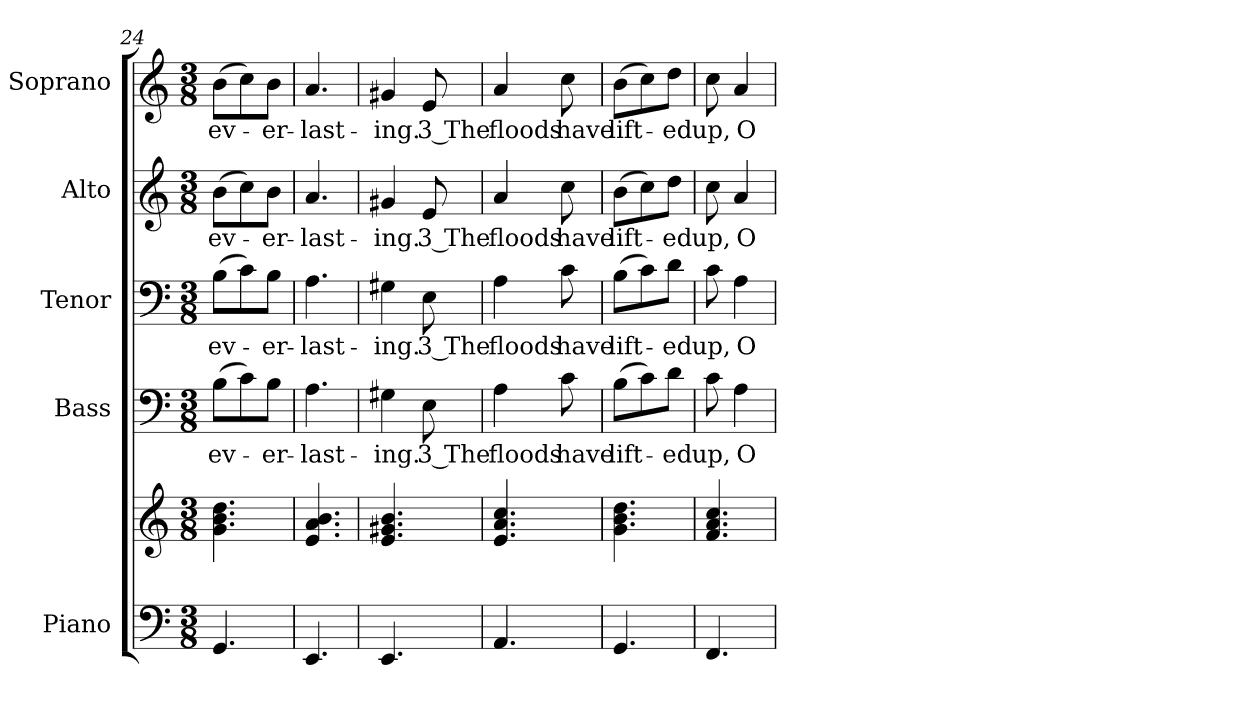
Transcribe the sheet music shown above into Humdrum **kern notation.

**kern	**kern	**kern	**text	**kern	**text	**kern	**text	**kern	**text
*part5	*part5	*part4	*part4	*part3	*part3	*part2	*part2	*part1	*part1
*staff6	*staff5	*staff4	*staff4	*staff3	*staff3	*staff2	*staff2	*staff1	*staff1
*I"Piano	*	*I"Bass	*	*I"Tenor	*	*I"Alto	*	*I"Soprano	*
*I'Pno.	*	*I'B.	*	*I'T.	*	*I'A.	*	*I'S.	*
*clefF4	*clefG2	*clefF4	*	*clefF4	*	*clefG2	*	*clefG2	*
*k[]	*k[]	*k[]	*	*k[]	*	*k[]	*	*k[]	*
*C:	*C:	*C:	*	*C:	*	*C:	*	*C:	*
*M3/8	*M3/8	*M3/8	*	*M3/8	*	*M3/8	*	*M3/8	*
=24	=24	=24	=24	=24	=24	=24	=24	=24	=24
!	!	!	!LO:LY:b:color=#000000	!	!	!	!	!	!
!	!	!	!	!	!LO:LY:b:color=#000000	!	!	!	!
!	!	!	!	!	!	!	!LO:LY:b:color=#000000	!	!
!	!	!	!	!	!	!	!	!	!LO:LY:b:color=#000000
4.GGi/	4.gi\ 4.bi 4.ddi	(8Bi\L	ev-	(8Bi\L	ev-	(8bi\L	ev-	(8bi\L	ev-
.	.	8ci\)	.	8ci\)	.	8cci\)	.	8cci\)	.
!	!	!	!LO:LY:b:color=#000000	!	!	!	!	!	!
!	!	!	!	!	!LO:LY:b:color=#000000	!	!	!	!
!	!	!	!	!	!	!	!LO:LY:b:color=#000000	!	!
!	!	!	!	!	!	!	!	!	!LO:LY:b:color=#000000
.	.	8Bi\J	-er-	8Bi\J	-er-	8bi\J	-er-	8bi\J	-er-
!!LO:PB:g=z
=25	=25	=25	=25	=25	=25	=25	=25	=25	=25
!	!	!	!LO:LY:b:color=#000000	!	!	!	!	!	!
!	!	!	!	!	!LO:LY:b:color=#000000	!	!	!	!
!	!	!	!	!	!	!	!LO:LY:b:color=#000000	!	!
!	!	!	!	!	!	!	!	!	!LO:LY:b:color=#000000
4.EEi/	4.ei/ 4.ai 4.bi	4.Ai\	-last-	4.Ai\	-last-	4.ai/	-last-	4.ai/	-last-
=26	=26	=26	=26	=26	=26	=26	=26	=26	=26
!	!	!	!LO:LY:b:color=#000000	!	!	!	!	!	!
!	!	!	!	!	!LO:LY:b:color=#000000	!	!	!	!
!	!	!	!	!	!	!	!LO:LY:b:color=#000000	!	!
!	!	!	!	!	!	!	!	!	!LO:LY:b:color=#000000
4.EEi/	4.ei/ 4.g#Xi 4.bi	4G#Xi\	-ing.	4G#Xi\	-ing.	4g#Xi/	-ing.	4g#Xi/	-ing.
!	!	!	!LO:LY:b:color=#000000	!	!	!	!	!	!
!	!	!	!	!	!LO:LY:b:color=#000000	!	!	!	!
!	!	!	!	!	!	!	!LO:LY:b:color=#000000	!	!
!	!	!	!	!	!	!	!	!	!LO:LY:b:color=#000000
.	.	8Ei\	3 The	8Ei\	3 The	8ei/	3 The	8ei/	3 The
=27	=27	=27	=27	=27	=27	=27	=27	=27	=27
!	!	!	!LO:LY:b:color=#000000	!	!	!	!	!	!
!	!	!	!	!	!LO:LY:b:color=#000000	!	!	!	!
!	!	!	!	!	!	!	!LO:LY:b:color=#000000	!	!
!	!	!	!	!	!	!	!	!	!LO:LY:b:color=#000000
4.AAi/	4.ei/ 4.ai 4.cci	4Ai\	floods	4Ai\	floods	4ai/	floods	4ai/	floods
!	!	!	!LO:LY:b:color=#000000	!	!	!	!	!	!
!	!	!	!	!	!LO:LY:b:color=#000000	!	!	!	!
!	!	!	!	!	!	!	!LO:LY:b:color=#000000	!	!
!	!	!	!	!	!	!	!	!	!LO:LY:b:color=#000000
.	.	8ci\	have	8ci\	have	8cci\	have	8cci\	have
!!LO:PB:g=z
=28	=28	=28	=28	=28	=28	=28	=28	=28	=28
!	!	!	!LO:LY:b:color=#000000	!	!	!	!	!	!
!	!	!	!	!	!LO:LY:b:color=#000000	!	!	!	!
!	!	!	!	!	!	!	!LO:LY:b:color=#000000	!	!
!	!	!	!	!	!	!	!	!	!LO:LY:b:color=#000000
4.GGi/	4.gi\ 4.bi 4.ddi	(8Bi\L	lift-	(8Bi\L	lift-	(8bi\L	lift-	(8bi\L	lift-
.	.	8ci\)	.	8ci\)	.	8cci\)	.	8cci\)	.
!	!	!	!LO:LY:b:color=#000000	!	!	!	!	!	!
!	!	!	!	!	!LO:LY:b:color=#000000	!	!	!	!
!	!	!	!	!	!	!	!LO:LY:b:color=#000000	!	!
!	!	!	!	!	!	!	!	!	!LO:LY:b:color=#000000
.	.	8di\J	-ed	8di\J	-ed	8ddi\J	-ed	8ddi\J	-ed
=29	=29	=29	=29	=29	=29	=29	=29	=29	=29
!	!	!	!LO:LY:b:color=#000000	!	!	!	!	!	!
!	!	!	!	!	!LO:LY:b:color=#000000	!	!	!	!
!	!	!	!	!	!	!	!LO:LY:b:color=#000000	!	!
!	!	!	!	!	!	!	!	!	!LO:LY:b:color=#000000
4.FFi/	4.fi/ 4.ai 4.cci	8ci\	up,	8ci\	up,	8cci\	up,	8cci\	up,
!	!	!	!LO:LY:b:color=#000000	!	!	!	!	!	!
!	!	!	!	!	!LO:LY:b:color=#000000	!	!	!	!
!	!	!	!	!	!	!	!LO:LY:b:color=#000000	!	!
!	!	!	!	!	!	!	!	!	!LO:LY:b:color=#000000
.	.	4Ai\	O	4Ai\	O	4ai/	O	4ai/	O
=	=	=	=	=	=	=	=	=	=
*-	*-	*-	*-	*-	*-	*-	*-	*-	*-
